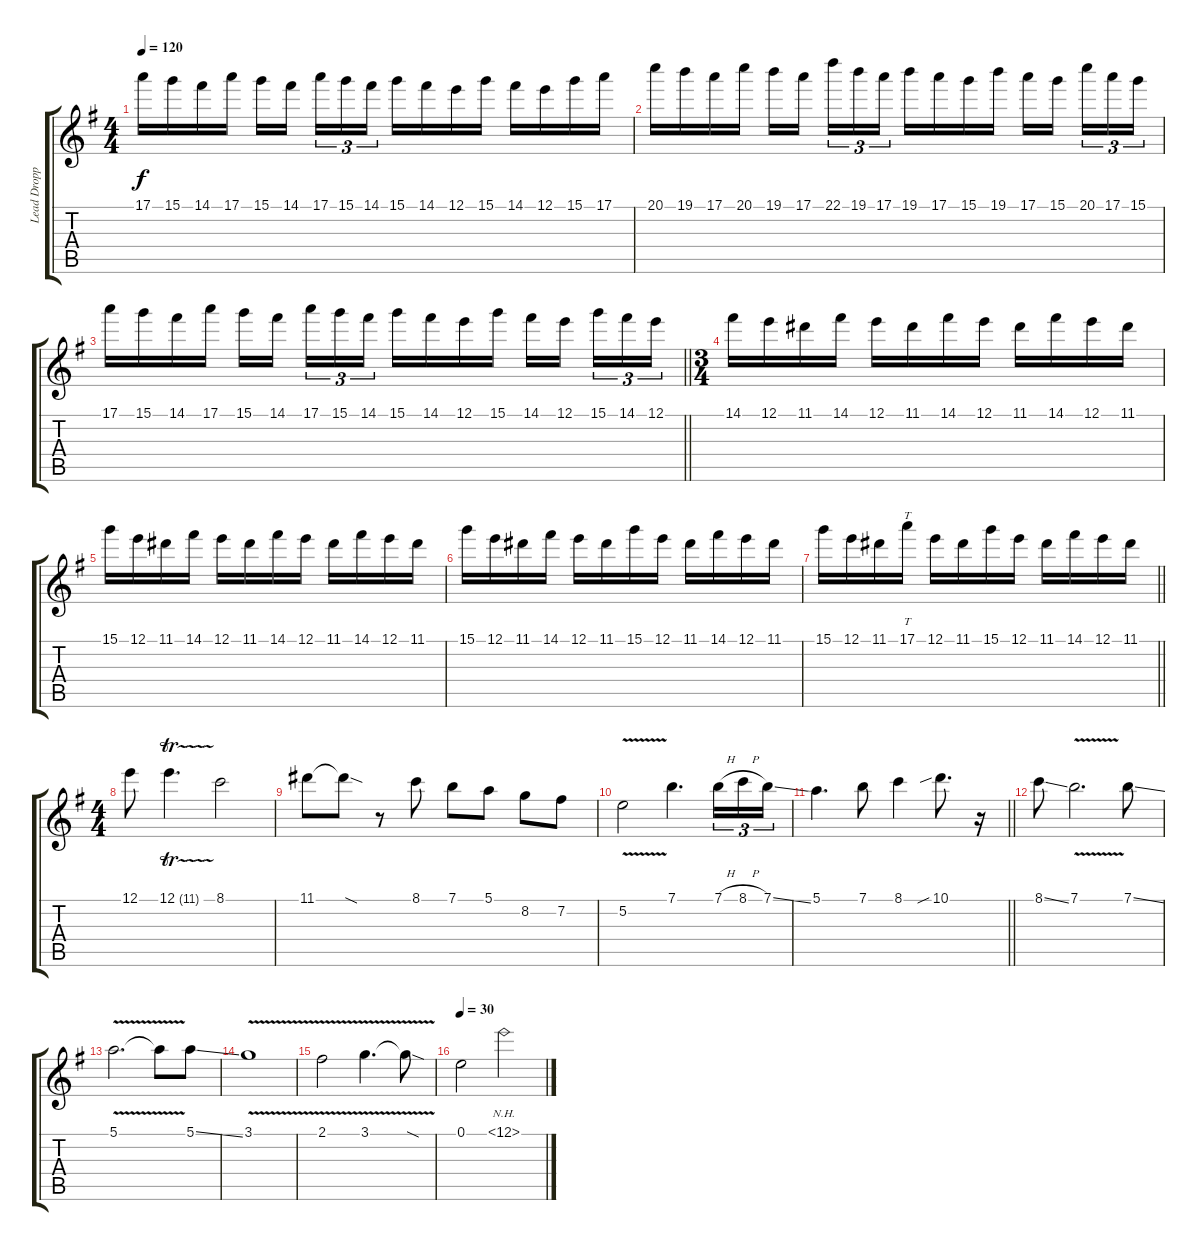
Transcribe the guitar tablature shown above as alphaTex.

\track ("Lead Dropped D " "Lead Dropp") {instrument distortionguitar}
\staff {score tabs}
\tuning (E4 B3 G3 D3 A2 D2) {hide}
\ts (4 4)
\tempo 120
\clef g2
\ks eminor
17.1.16{dy f} 15.1.16 14.1.16 17.1.16 15.1.16 14.1.16{beam splitsecondary} 17.1.16{tu (3 2)} 15.1.16{tu (3 2)} 14.1.16{tu (3 2)} 15.1.16 14.1.16 12.1.16 15.1.16 14.1.16 12.1.16 15.1.16 17.1.16 |
20.1.16 19.1.16 17.1.16 20.1.16 19.1.16 17.1.16{beam splitsecondary} 22.1.16{tu (3 2)} 19.1.16{tu (3 2)} 17.1.16{tu (3 2)} 19.1.16 17.1.16 15.1.16 19.1.16 17.1.16 15.1.16{beam splitsecondary} 20.1.16{tu (3 2)} 17.1.16{tu (3 2)} 15.1.16{tu (3 2)} |
\barLineRight lightlight
17.1.16 15.1.16 14.1.16 17.1.16 15.1.16 14.1.16{beam splitsecondary} 17.1.16{tu (3 2)} 15.1.16{tu (3 2)} 14.1.16{tu (3 2)} 15.1.16 14.1.16 12.1.16 15.1.16 14.1.16 12.1.16{beam splitsecondary} 15.1.16{tu (3 2)} 14.1.16{tu (3 2)} 12.1.16{tu (3 2)} |
\ts (3 4)
14.1.16 12.1.16 11.1.16 14.1.16 12.1.16 11.1.16 14.1.16 12.1.16 11.1.16 14.1.16 12.1.16 11.1.16 |
15.1.16 12.1.16 11.1.16 14.1.16 12.1.16 11.1.16 14.1.16 12.1.16 11.1.16 14.1.16 12.1.16 11.1.16 |
15.1.16 12.1.16 11.1.16 14.1.16 12.1.16 11.1.16 15.1.16 12.1.16 11.1.16 14.1.16 12.1.16 11.1.16 |
\barLineRight lightlight
15.1.16 12.1.16 11.1.16 17.1.16{tt} 12.1.16 11.1.16 15.1.16 12.1.16 11.1.16 14.1.16 12.1.16 11.1.16 |
\ts (4 4)
\section ("" "")
12.1.8 12.1{tr (11 32)}.4{d} 8.1.2 |
11.1.8 11.1{sod t}.8 r.8 8.1.8 7.1.8 5.1.8 8.2.8 7.2.8 |
5.2{v}.2 7.1.4{d} 7.1{h}.16{tu (3 2)} 8.1{h}.16{tu (3 2)} 7.1{ss}.16{tu (3 2)} |
\barLineRight lightlight
5.1.4{d} 7.1.8 8.1.4 10.1{sib}.8{d} r.16 |
8.1{ss}.8 7.1{v}.2{d} 7.1{ss}.8 |
5.1{v}.2{d} 5.1{t}.8 5.1{ss}.8 |
3.1{v}.1 |
2.1{v}.2 3.1{v}.4{d} 3.1{sod t}.8 |
\tempo 30
0.1.2 12.1{nh}.2
